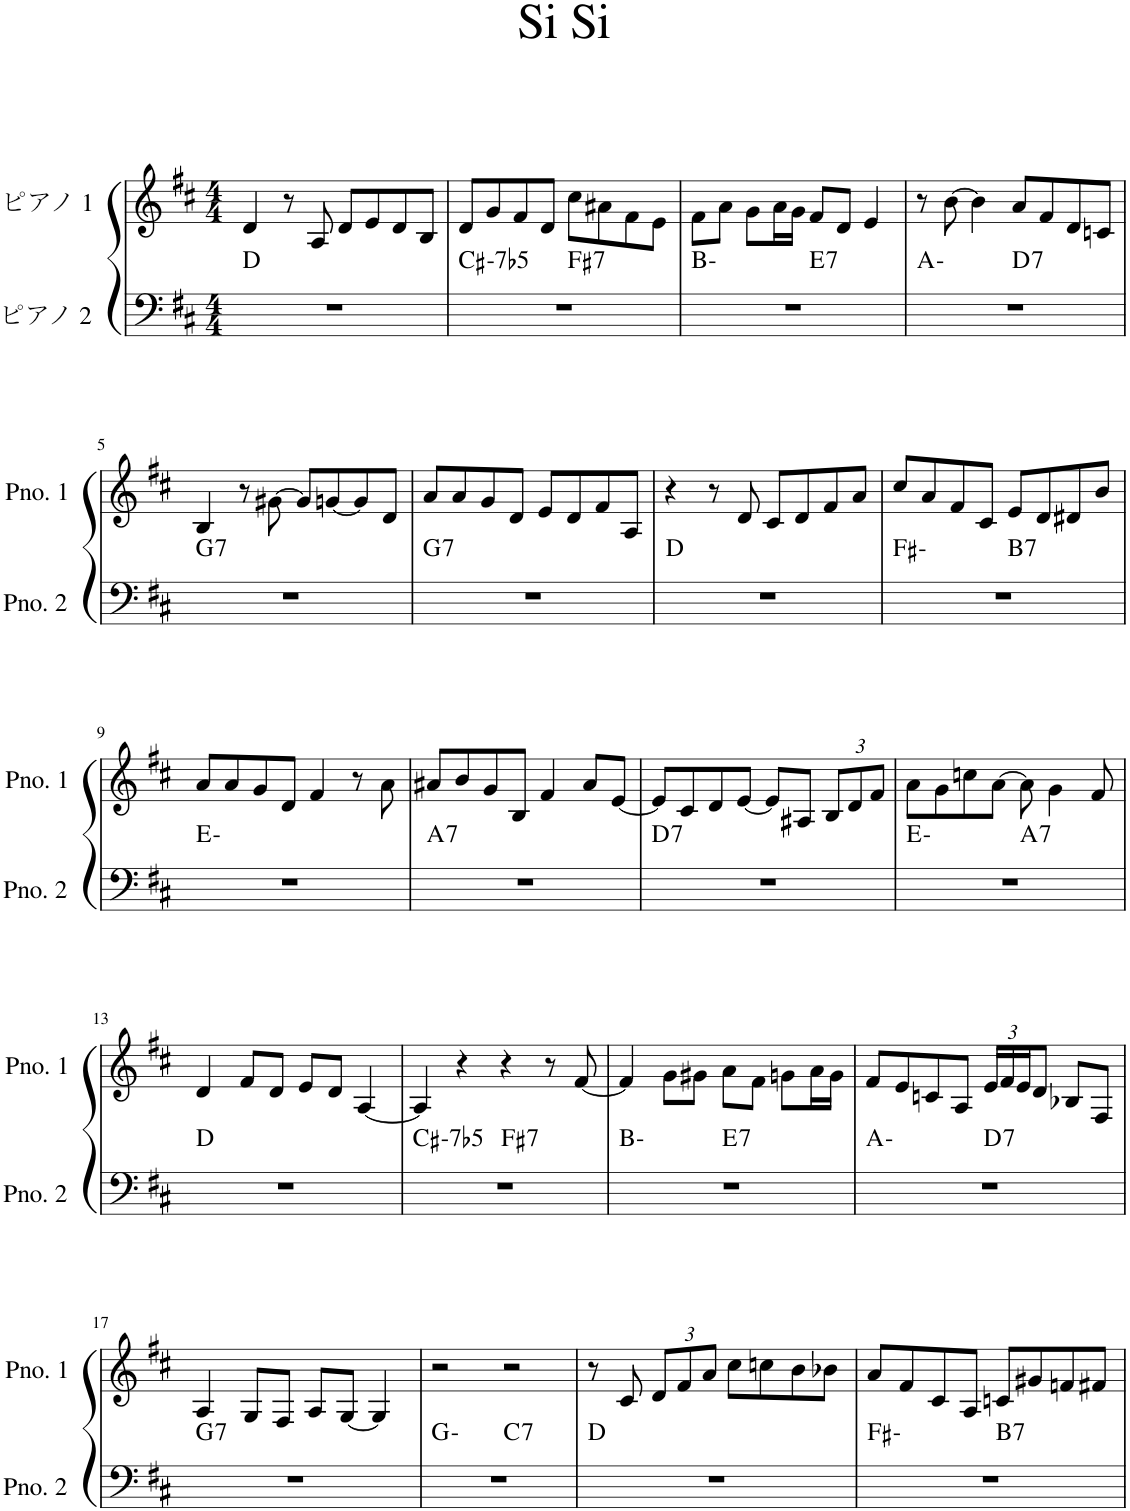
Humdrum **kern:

**kern	**harte	**kern
*part2	*part2	*part1
*staff2	*	*staff1
*I"ピアノ 2	*	*I"ピアノ 1
*clefF4	*	*clefG2
*k[f#c#]	*	*k[f#c#]
*M4/4	*	*M4/4
=1	=1	=1
1r	D:maj	4d/
.	.	8r
.	.	8A/
.	.	8d/L
.	.	8e/
.	.	8d/
.	.	8B/J
=2	=2	=2
!	!LO:H:kt=-7b5	!
*^	*	*
1r	2ryy	C#:hdim7	8d/L
.	.	.	8g/
.	.	.	8f#/
.	.	.	8d/J
!	!	!LO:H:kt=7	!
.	2ryy	F#:7	8cc#\L
.	.	.	8a#X\
.	.	.	8f#\
.	.	.	8e\J
=3	=3	=3	=3
1r	2ryy	B:min	8f#\L
.	.	.	8a\J
.	.	.	8g\L
.	.	.	16a\L
.	.	.	16g\JJ
!	!	!LO:H:kt=7	!
.	2ryy	E:7	8f#/L
.	.	.	8d/J
.	.	.	4e/
=4	=4	=4	=4
1r	2ryy	A:min	8r
.	.	.	[8b\
.	.	.	4b\]
!	!	!LO:H:kt=7	!
.	2ryy	D:7	8a/L
.	.	.	8f#/
.	.	.	8d/
.	.	.	8cn/J
!!LO:LB:g=z
=5	=5	=5	=5
!	!	!LO:H:kt=7	!
*v	*v	*	*
1r	G:7	4B/
.	.	8r
.	.	[8g#X\
.	.	8g#/L]
.	.	[8gn/
.	.	8g/]
.	.	8d/J
=6	=6	=6
!	!LO:H:kt=7	!
1r	G:7	8a/L
.	.	8a/
.	.	8g/
.	.	8d/J
.	.	8e/L
.	.	8d/
.	.	8f#/
.	.	8A/J
=7	=7	=7
1r	D:maj	4r
.	.	8r
.	.	8d/
.	.	8c#/L
.	.	8d/
.	.	8f#/
.	.	8a/J
=8	=8	=8
*^	*	*
1r	2ryy	F#:min	8cc#/L
.	.	.	8a/
.	.	.	8f#/
.	.	.	8c#/J
!	!	!LO:H:kt=7	!
.	2ryy	B:7	8e/L
.	.	.	8d/
.	.	.	8d#X/
.	.	.	8b/J
*v	*v	*	*
!!LO:LB:g=z
=9	=9	=9
1r	E:min	8a/L
.	.	8a/
.	.	8g/
.	.	8d/J
.	.	4f#/
.	.	8r
.	.	8a\
=10	=10	=10
!	!LO:H:kt=7	!
1r	A:7	8a#X/L
.	.	8b/
.	.	8g/
.	.	8B/J
.	.	4f#/
.	.	8a#/L
.	.	[8e/J
=11	=11	=11
!	!LO:H:kt=7	!
1r	D:7	8e/L]
.	.	8c#/
.	.	8d/
.	.	[8e/J
.	.	8e/L]
.	.	8A#X/J
*	*	*Xbrackettup
.	.	12B/L
.	.	12d/
.	.	12f#/J
=12	=12	=12
*^	*	*
1r	2ryy	E:min	8a\L
.	.	.	8g\
.	.	.	8ccn\
.	.	.	[8a\J
!	!	!LO:H:kt=7	!
.	2ryy	A:7	8a\]
.	.	.	4g\
.	.	.	8f#/
*v	*v	*	*
!!LO:LB:g=z
=13	=13	=13
1r	D:maj	4d/
.	.	8f#/L
.	.	8d/J
.	.	8e/L
.	.	8d/J
.	.	[4A/
=14	=14	=14
!	!LO:H:kt=-7b5	!
*^	*	*
1r	2ryy	C#:hdim7	4A/]
.	.	.	4r
!	!	!LO:H:kt=7	!
.	2ryy	F#:7	4r
.	.	.	8r
.	.	.	[8f#/
=15	=15	=15	=15
1r	2ryy	B:min	4f#/]
.	.	.	8g\L
.	.	.	8g#X\J
!	!	!LO:H:kt=7	!
.	2ryy	E:7	8a\L
.	.	.	8f#\J
.	.	.	8gn\L
.	.	.	16a\L
.	.	.	16g\JJ
=16	=16	=16	=16
1r	2ryy	A:min	8f#/L
.	.	.	8e/
.	.	.	8cn/
.	.	.	8A/J
!	!	!LO:H:kt=7	!
.	2ryy	D:7	24e/LL
.	.	.	24f#/
.	.	.	24e/J
.	.	.	8d/J
.	.	.	8B-X/L
.	.	.	8F#/J
!!LO:LB:g=z
=17	=17	=17	=17
!	!	!LO:H:kt=7	!
*v	*v	*	*
1r	G:7	4A/
.	.	8G/L
.	.	8F#/J
.	.	8A/L
.	.	[8G/J
.	.	4G/]
=18	=18	=18
*^	*	*
1r	2ryy	G:min	2r
!	!	!LO:H:kt=7	!
.	2ryy	C:7	2r
*v	*v	*	*
=19	=19	=19
1r	D:maj	8r
.	.	8c#/
.	.	12d/L
.	.	12f#/
.	.	12a/J
.	.	8cc#\L
.	.	8ccn\
.	.	8b\
.	.	8b-X\J
=20	=20	=20
*^	*	*
1r	2ryy	F#:min	8a/L
.	.	.	8f#/
.	.	.	8c#/
.	.	.	8A/J
!	!	!LO:H:kt=7	!
.	2ryy	B:7	8cn/L
.	.	.	8g#X/
.	.	.	8fn/
.	.	.	8f#X/J
*v	*v	*	*
=	=	=
*-	*-	*-
